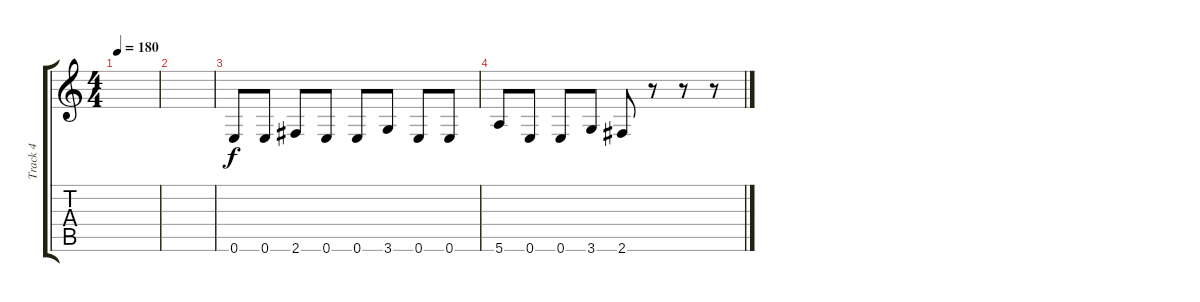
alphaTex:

\track ("Track 4" "Track 4") {instrument electricbasspick}
\staff {score tabs}
\tuning (E4 B3 G3 D3 A2 E2) {hide}
\ts (4 4)
\tempo 180
\clef g2
\ks c
|
|
0.6.8 0.6.8 2.6.8 0.6.8 0.6.8 3.6.8 0.6.8 0.6.8 |
5.6.8 0.6.8 0.6.8 3.6.8 2.6.8 r.8 r.8 r.8
